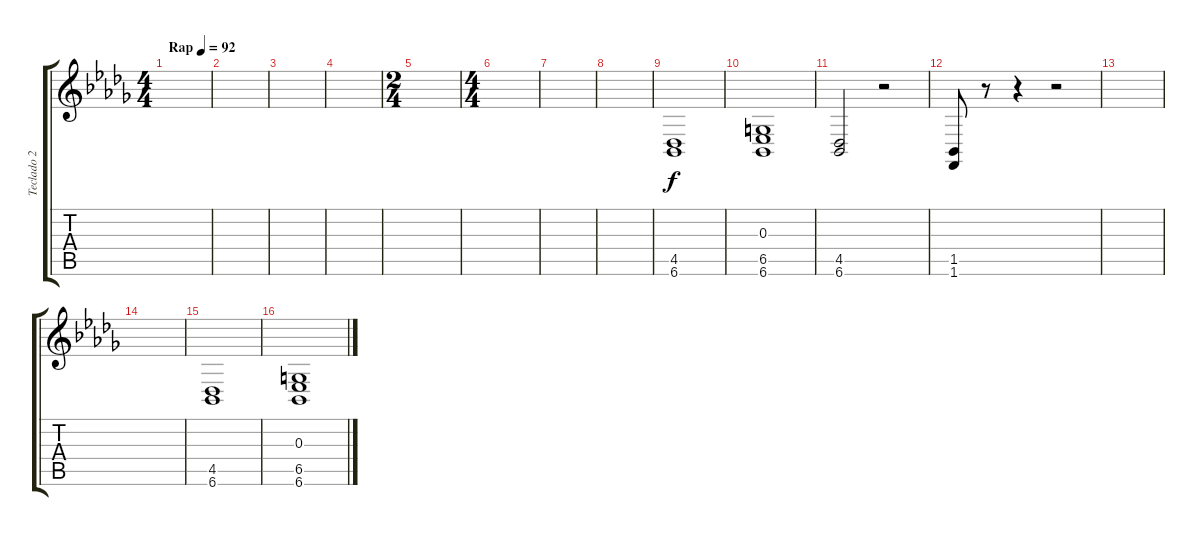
\track ("Teclado 2" "Teclado 2") {instrument pad3polysynth}
\staff {score tabs}
\tuning (E4 B3 G3 D3 A2 E2) {hide}
\ts (4 4)
\tempo (92 "Rap")
\clef g2
\ks db
|
|
|
|
\ts (2 4)
|
\ts (4 4)
|
|
|
(4.5 6.6).1 |
(0.3 6.5 6.6).1 |
(4.5 6.6).2 r.2 |
(1.5 1.6).8 r.8 r.4 r.2 |
|
|
(4.5 6.6).1 |
(0.3 6.5 6.6).1
